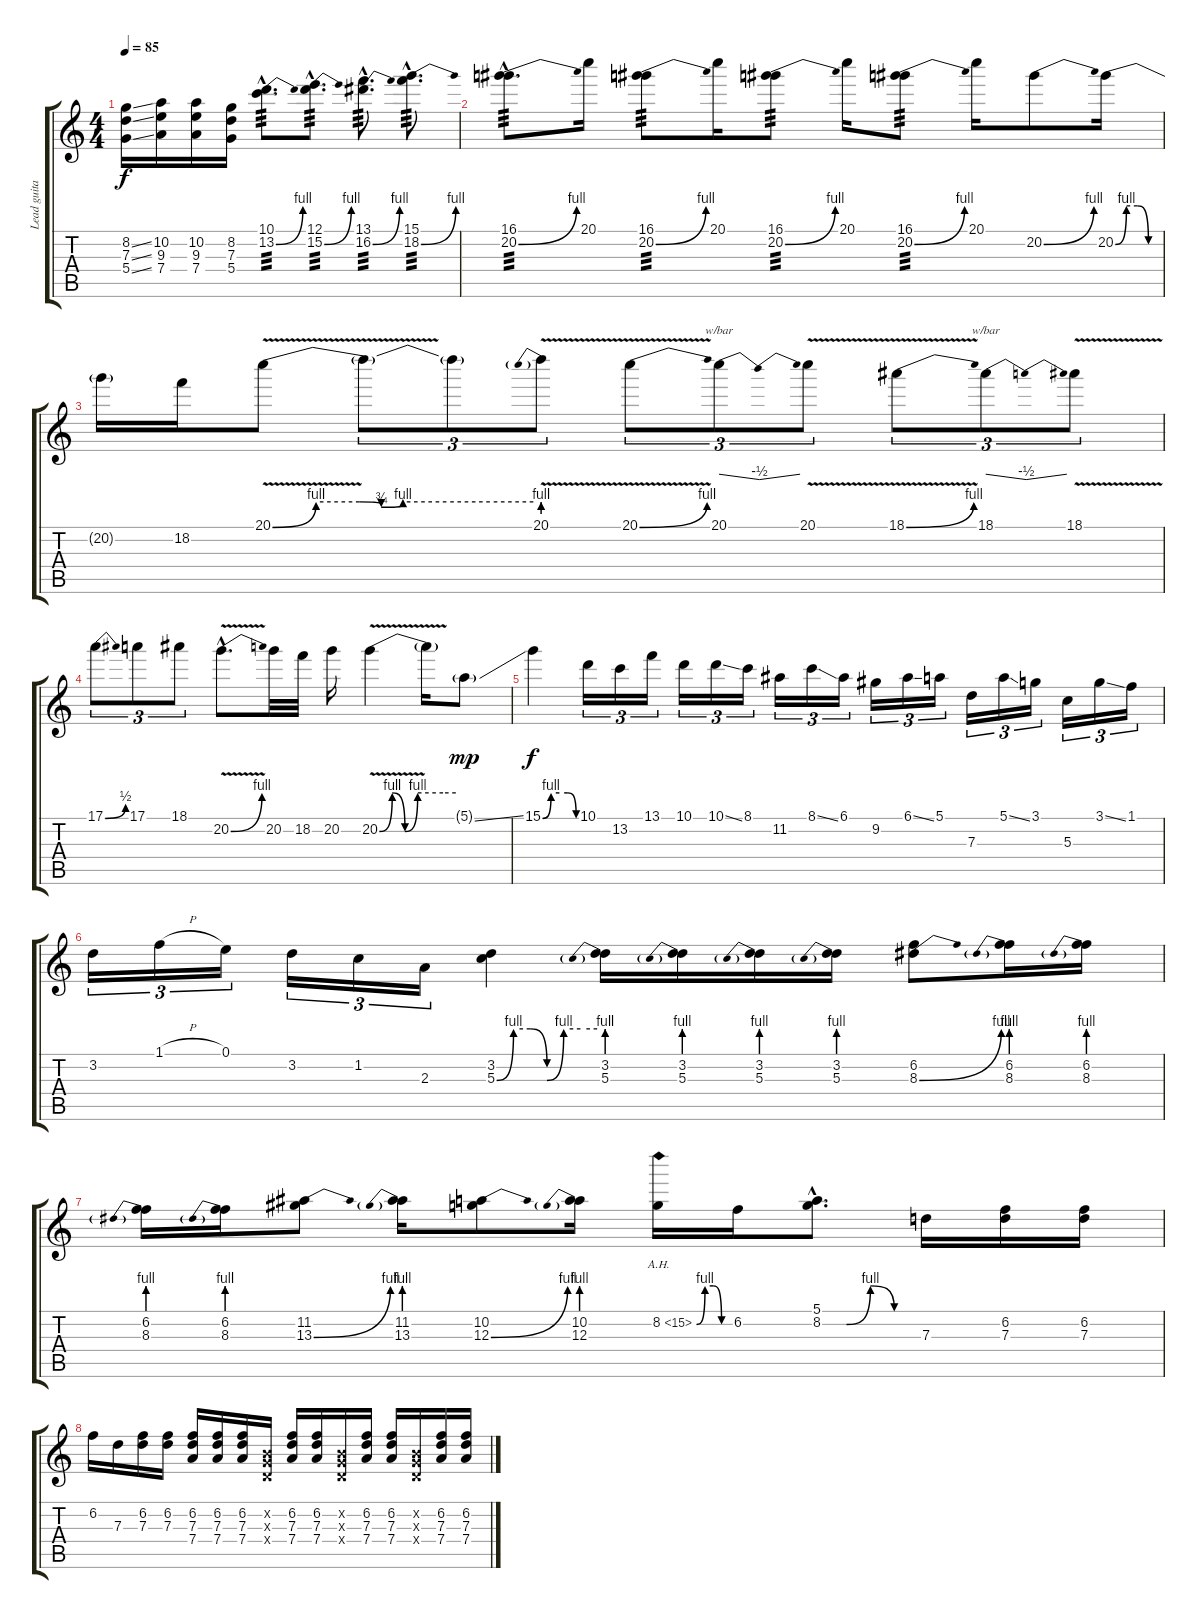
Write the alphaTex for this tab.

\track ("Lead guitar" "Lead guita") {instrument overdrivenguitar}
\staff {score tabs}
\tuning (E4 B3 G3 D3 A2 E2) {hide}
\ts (4 4)
\tempo 85
\clef g2
\ks c
(8.2{ss} 7.3{ss} 5.4{ss}).16{dy f} (10.2 9.3 7.4).16 (10.2 9.3 7.4).16 (8.2 7.3 5.4).16 (10.1{hac} 13.2{be (bend 0 0 60 4) hac}).8{d tp 3} (12.1{hac} 15.2{be (bend 0 0 60 4) hac}).8{d tp 3} (13.1{hac} 16.2{be (bend 0 0 60 4) hac}).8{d tp 3} (15.1{hac} 18.2{be (bend 0 0 60 4) hac}).8{d tp 3} |
(16.1{hac} 20.2{be (bend 0 0 60 4) hac}).8{d tp 3} 20.1.16 (16.1 20.2{be (bend 0 0 60 4)}).8{tp 3} 20.1.16 (16.1 20.2{be (bend 0 0 60 4)}).8{tp 3} 20.1.16 (16.1 20.2{be (bend 0 0 60 4)}).8{tp 3} 20.1.16 20.2{be (bend 0 0 60 4)}.8 20.2{be (custom 0 0 15 4 30 4 45 0 60 0)}.16 |
20.2{t}.16 18.2.16 20.1{be (custom 0 0 10 4 20 4 25 3 30 4 40 4 50 4 60 4) v}.8 20.1{t}.8{tu (3 2)} 20.1{t}.8{tu (3 2)} 20.1{be (prebend 0 4 60 4) v}.8{tu (3 2)} 20.1{be (bend 0 0 60 4) v}.8{tu (3 2)} 20.1.8{tu (3 2) tbe (dip default 0 0 30 -2 60 0)} 20.1{v}.8{tu (3 2)} 18.1{be (bend 0 0 60 4) v}.8{tu (3 2)} 18.1.8{tu (3 2) tbe (dip default 0 0 30 -2 60 0)} 18.1{v}.8{tu (3 2)} |
17.1{be (bend 0 0 60 2)}.8{tu (3 2)} 17.1.8{tu (3 2)} 18.1.8{tu (3 2)} 20.2{be (bend 0 0 60 4) v hac}.8{d} 20.2.32 18.2.32 20.2.16 20.2{be (custom 0 0 10 4 20 0 30 4 50 4 60 4) v}.4 20.2{t}.16 5.1{ss g}.8{dy mp} |
15.1{be (custom 0 0 15 4 30 4 45 4 60 0)}.4{dy f} 10.1.16{tu (3 2)} 13.2.16{tu (3 2)} 13.1.16{tu (3 2)} 10.1.16{tu (3 2)} 10.1{ss}.16{tu (3 2)} 8.1.16{tu (3 2)} 11.2.16{tu (3 2)} 8.1{ss}.16{tu (3 2)} 6.1.16{tu (3 2)} 9.2.16{tu (3 2)} 6.1{ss}.16{tu (3 2)} 5.1.16{tu (3 2)} 7.3.16{tu (3 2)} 5.1{ss}.16{tu (3 2)} 3.1.16{tu (3 2)} 5.3.16{tu (3 2)} 3.1{ss}.16{tu (3 2)} 1.1.16{tu (3 2)} |
3.2.16{tu (3 2)} 1.1{h}.16{tu (3 2)} 0.1.16{tu (3 2)} 3.2.16{tu (3 2)} 1.2.16{tu (3 2)} 2.3.16{tu (3 2)} (3.2 5.3{be (custom 0 0 10 4 20 4 30 0 40 4 50 4 60 4)}).4 (3.2 5.3{be (prebend 0 4 60 4)}).16 (3.2 5.3{be (prebend 0 4 60 4)}).16 (3.2 5.3{be (prebend 0 4 60 4)}).16 (3.2 5.3{be (prebend 0 4 60 4)}).16 (6.2 8.3{be (bend 0 0 60 4)}).8 (6.2 8.3{be (prebend 0 4 60 4)}).16 (6.2 8.3{be (prebend 0 4 60 4)}).16 |
(6.2 8.3{be (prebend 0 4 60 4)}).16 (6.2 8.3{be (prebend 0 4 60 4)}).16 (11.2 13.3{be (bend 0 0 60 4)}).8 (11.2 13.3{be (prebend 0 4 60 4)}).16 (10.2 12.3{be (bend 0 0 60 4)}).8 (10.2 12.3{be (prebend 0 4 60 4)}).16 8.2{be (custom 0 0 15 4 30 4 45 0 60 0) ah 7}.16 6.2.16 (5.1{hac} 8.2{be (custom 0 0 15 0 30 4 45 0 60 0) hac}).8{d} 7.3.16 (6.2 7.3).16 (6.2 7.3).16 |
6.2.16 7.3.16 (6.2 7.3).16 (6.2 7.3).16 (6.2 7.3 7.4).16 (6.2 7.3 7.4).16 (6.2 7.3 7.4).16 (0.2{x} 0.3{x} 0.4{x}).16 (6.2 7.3 7.4).16 (6.2 7.3 7.4).16 (0.2{x} 0.3{x} 0.4{x}).16 (6.2 7.3 7.4).16 (6.2 7.3 7.4).16 (0.2{x} 0.3{x} 0.4{x}).16 (6.2 7.3 7.4).16 (6.2 7.3 7.4).16
